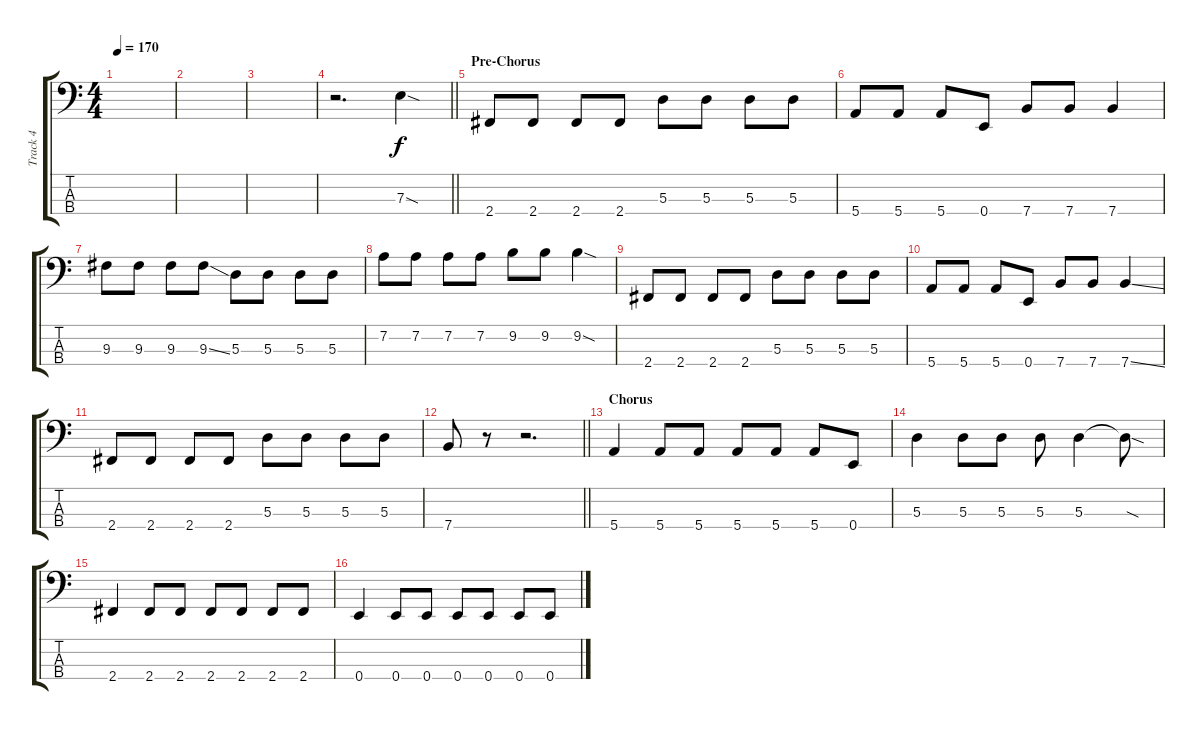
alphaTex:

\track ("Track 4" "Track 4") {instrument electricbasspick}
\staff {score tabs}
\tuning (G2 D2 A1 E1) {hide}
\ts (4 4)
\tempo 170
\clef f4
\ks c
|
|
|
\barLineRight lightlight
r.2{d} 7.3{sod}.4 |
\section ("" "Pre-Chorus")
2.4.8 2.4.8 2.4.8 2.4.8 5.3.8 5.3.8 5.3.8 5.3.8 |
5.4.8 5.4.8 5.4.8 0.4.8 7.4.8 7.4.8 7.4.4 |
9.3.8 9.3.8 9.3.8 9.3{ss}.8 5.3.8 5.3.8 5.3.8 5.3.8 |
7.2.8 7.2.8 7.2.8 7.2.8 9.2.8 9.2.8 9.2{sod}.4 |
2.4.8 2.4.8 2.4.8 2.4.8 5.3.8 5.3.8 5.3.8 5.3.8 |
5.4.8 5.4.8 5.4.8 0.4.8 7.4.8 7.4.8 7.4{ss}.4 |
2.4.8 2.4.8 2.4.8 2.4.8 5.3.8 5.3.8 5.3.8 5.3.8 |
\barLineRight lightlight
7.4.8 r.8 r.2{d} |
\section ("" "Chorus")
5.4.4 5.4.8 5.4.8 5.4.8 5.4.8 5.4.8 0.4.8 |
5.3.4 5.3.8 5.3.8 5.3.8 5.3.4 5.3{sod t}.8 |
2.4.4 2.4.8 2.4.8 2.4.8 2.4.8 2.4.8 2.4.8 |
0.4.4 0.4.8 0.4.8 0.4.8 0.4.8 0.4.8 0.4.8
